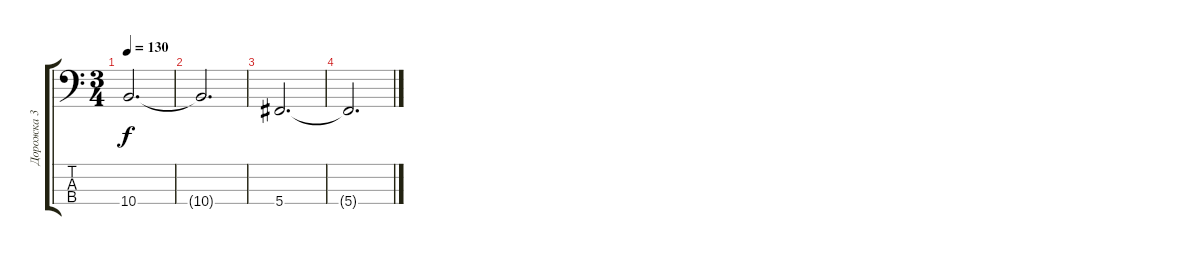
\track ("Дорожка 3" "Дорожка 3") {instrument slapbass1}
\staff {score tabs}
\tuning (Gb2 Db2 Ab1 Db1) {hide}
\ts (3 4)
\tempo 130
\clef f4
\ks c
10.4.2{d dy f} |
10.4{t}.2{d} |
5.4.2{d} |
5.4{t}.2{d}
